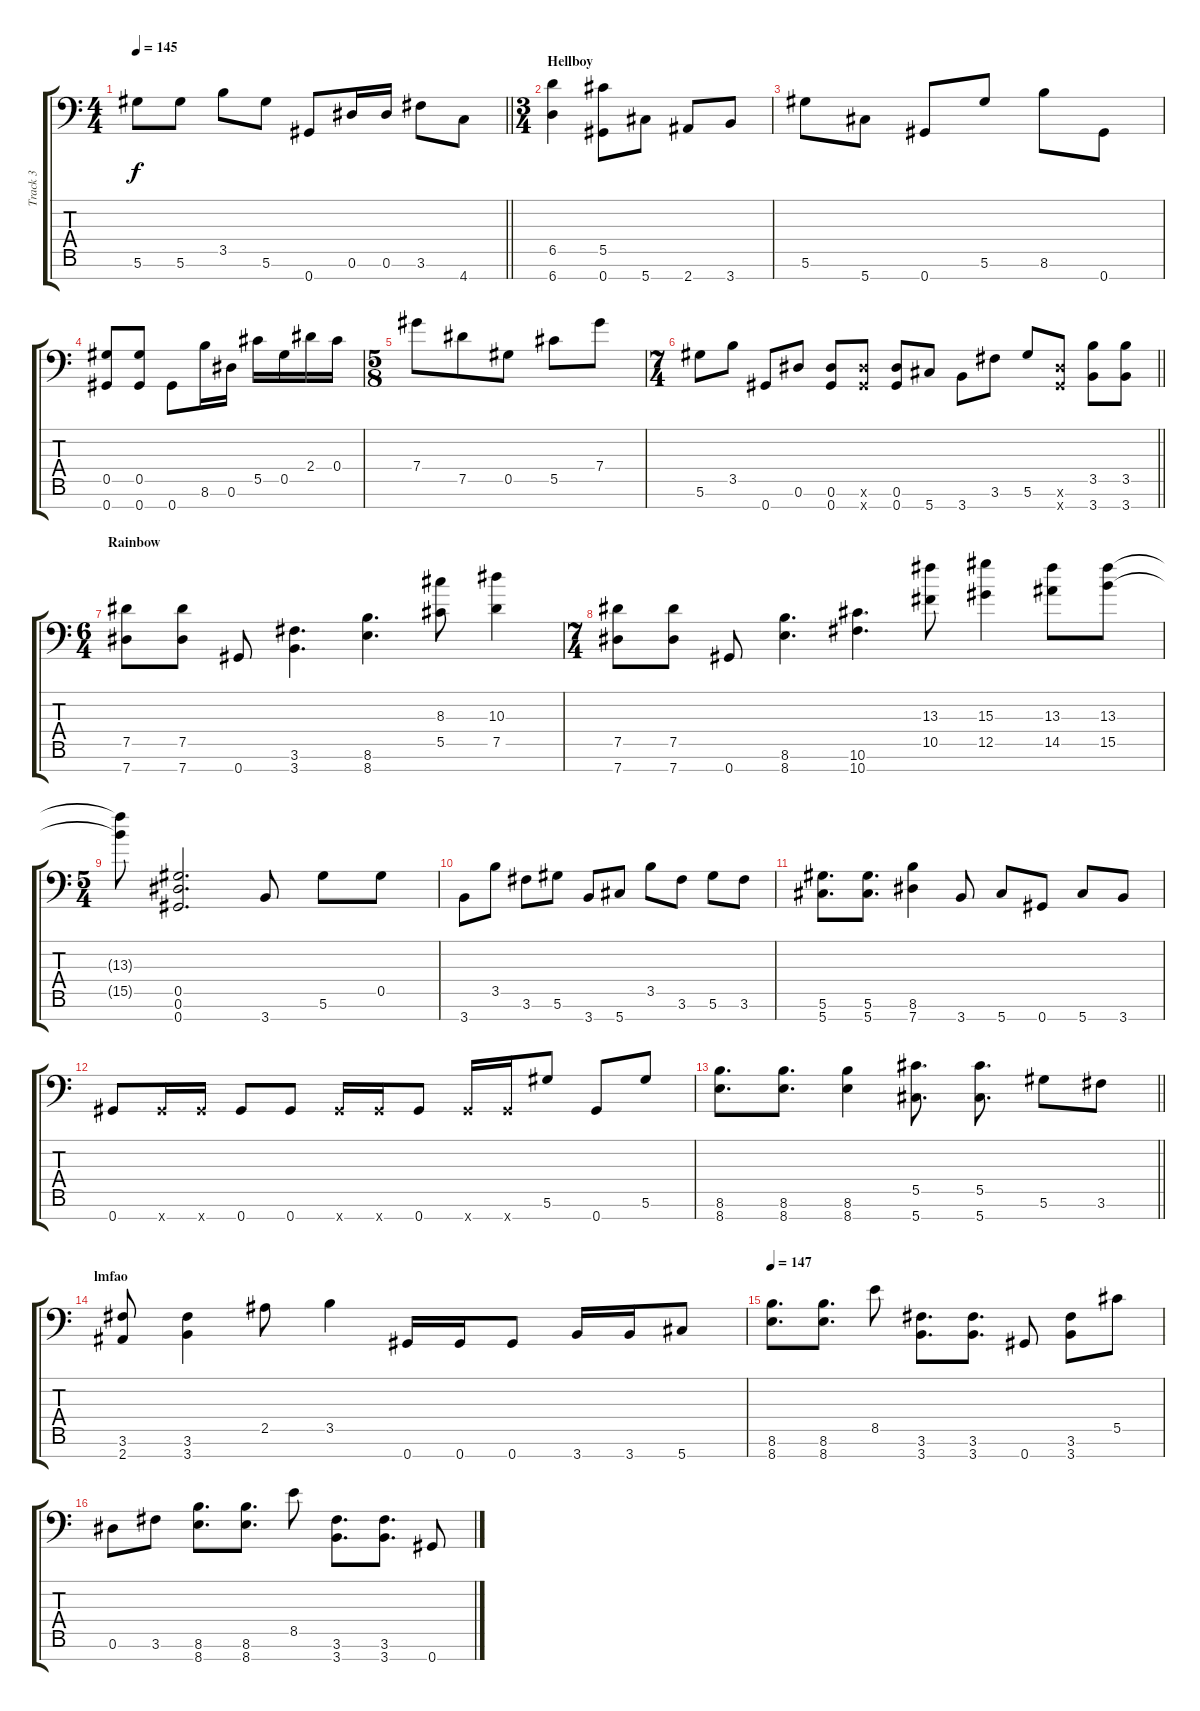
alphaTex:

\track ("Track 3" "Track 3") {instrument distortionguitar}
\staff {score tabs}
\tuning (Eb4 Bb3 F3 Db3 Ab2 Eb2 Ab1) {hide}
\ts (4 4)
\tempo 145
\clef f4
\barLineRight lightlight
\ks c
5.6.8{dy f} 5.6.8 3.5.8 5.6.8 0.7.8 0.6.16 0.6.16 3.6.8 4.7.8 |
\ts (3 4)
\section ("" "Hellboy")
(6.5 6.7).4 (5.5 0.7).8 5.7.8 2.7.8 3.7.8 |
5.6.8 5.7.8 0.7.8 5.6.8 8.6.8 0.7.8 |
(0.5 0.7).8 (0.5 0.7).8 0.7.8 8.6.16 0.6.16 5.5.16 0.5.16 2.4.16 0.4.16 |
\ts (5 8)
7.4.8 7.5.8 0.5.8 5.5.8 7.4.8 |
\ts (7 4)
\barLineRight lightlight
5.6.8 3.5.8 0.7.8 0.6.8 (0.6 0.7).8 (0.6{x} 0.7{x}).8 (0.6 0.7).8 5.7.8 3.7.8 3.6.8 5.6.8 (0.6{x} 0.7{x}).8 (3.5 3.7).8 (3.5 3.7).8 |
\ts (6 4)
\section ("" "Rainbow")
(7.5 7.7).8 (7.5 7.7).8 0.7.8 (3.6 3.7).4{d} (8.6 8.7).4{d} (8.3 5.5).8 (10.3 7.5).4 |
\ts (7 4)
(7.5 7.7).8 (7.5 7.7).8 0.7.8 (8.6 8.7).4{d} (10.6 10.7).4{d} (13.3 10.5).8 (15.3 12.5).4 (13.3 14.5).8 (13.3 15.5).8 |
\ts (5 4)
(13.3{t} 15.5{t}).8 (0.5 0.6 0.7).2{d} 3.7.8 5.6.8 0.5.8 |
3.7.8 3.5.8 3.6.8 5.6.8 3.7.8 5.7.8 3.5.8 3.6.8 5.6.8 3.6.8 |
(5.6 5.7).8{d} (5.6 5.7).8{d} (8.6 7.7).4 3.7.8 5.7.8 0.7.8 5.7.8 3.7.8 |
0.7.8 0.7{x}.16 0.7{x}.16 0.7.8 0.7.8 0.7{x}.16 0.7{x}.16 0.7.8 0.7{x}.16 0.7{x}.16 5.6.8 0.7.8 5.6.8 |
\barLineRight lightlight
(8.6 8.7).8{d} (8.6 8.7).8{d} (8.6 8.7).4 (5.5 5.7).8{d} (5.5 5.7).8{d} 5.6.8 3.6.8 |
\section ("" "lmfao")
(3.6 2.7).8 (3.6 3.7).4 2.5.8 3.5.4 0.7.16 0.7.16 0.7.8 3.7.16 3.7.16 5.7.8 |
\tempo 147
(8.6 8.7).8{d} (8.6 8.7).8{d} 8.5.8 (3.6 3.7).8{d} (3.6 3.7).8{d} 0.7.8 (3.6 3.7).8 5.5.8 |
0.6.8 3.6.8 (8.6 8.7).8{d} (8.6 8.7).8{d} 8.5.8 (3.6 3.7).8{d} (3.6 3.7).8{d} 0.7.8
